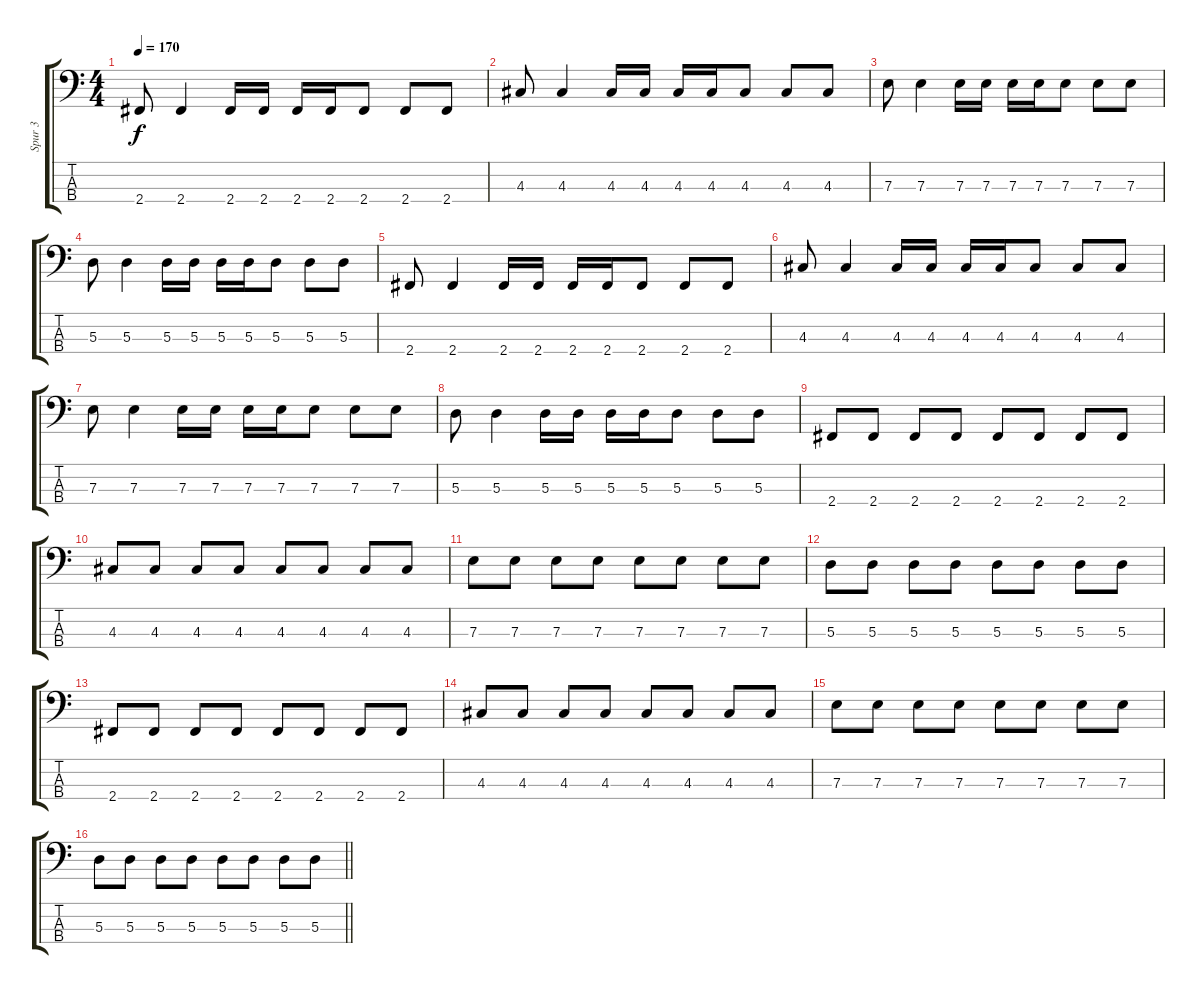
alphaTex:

\track ("Spur 3" "Spur 3") {instrument electricbassfinger}
\staff {score tabs}
\tuning (G2 D2 A1 E1) {hide}
\ts (4 4)
\tempo 170
\clef f4
\ks c
2.4.8{dy f} 2.4.4 2.4.16 2.4.16 2.4.16 2.4.16 2.4.8 2.4.8 2.4.8 |
4.3.8 4.3.4 4.3.16 4.3.16 4.3.16 4.3.16 4.3.8 4.3.8 4.3.8 |
7.3.8 7.3.4 7.3.16 7.3.16 7.3.16 7.3.16 7.3.8 7.3.8 7.3.8 |
5.3.8 5.3.4 5.3.16 5.3.16 5.3.16 5.3.16 5.3.8 5.3.8 5.3.8 |
2.4.8 2.4.4 2.4.16 2.4.16 2.4.16 2.4.16 2.4.8 2.4.8 2.4.8 |
4.3.8 4.3.4 4.3.16 4.3.16 4.3.16 4.3.16 4.3.8 4.3.8 4.3.8 |
7.3.8 7.3.4 7.3.16 7.3.16 7.3.16 7.3.16 7.3.8 7.3.8 7.3.8 |
5.3.8 5.3.4 5.3.16 5.3.16 5.3.16 5.3.16 5.3.8 5.3.8 5.3.8 |
2.4.8 2.4.8 2.4.8 2.4.8 2.4.8 2.4.8 2.4.8 2.4.8 |
4.3.8 4.3.8 4.3.8 4.3.8 4.3.8 4.3.8 4.3.8 4.3.8 |
7.3.8 7.3.8 7.3.8 7.3.8 7.3.8 7.3.8 7.3.8 7.3.8 |
5.3.8 5.3.8 5.3.8 5.3.8 5.3.8 5.3.8 5.3.8 5.3.8 |
2.4.8 2.4.8 2.4.8 2.4.8 2.4.8 2.4.8 2.4.8 2.4.8 |
4.3.8 4.3.8 4.3.8 4.3.8 4.3.8 4.3.8 4.3.8 4.3.8 |
7.3.8 7.3.8 7.3.8 7.3.8 7.3.8 7.3.8 7.3.8 7.3.8 |
\barLineRight lightlight
5.3.8 5.3.8 5.3.8 5.3.8 5.3.8 5.3.8 5.3.8 5.3.8
